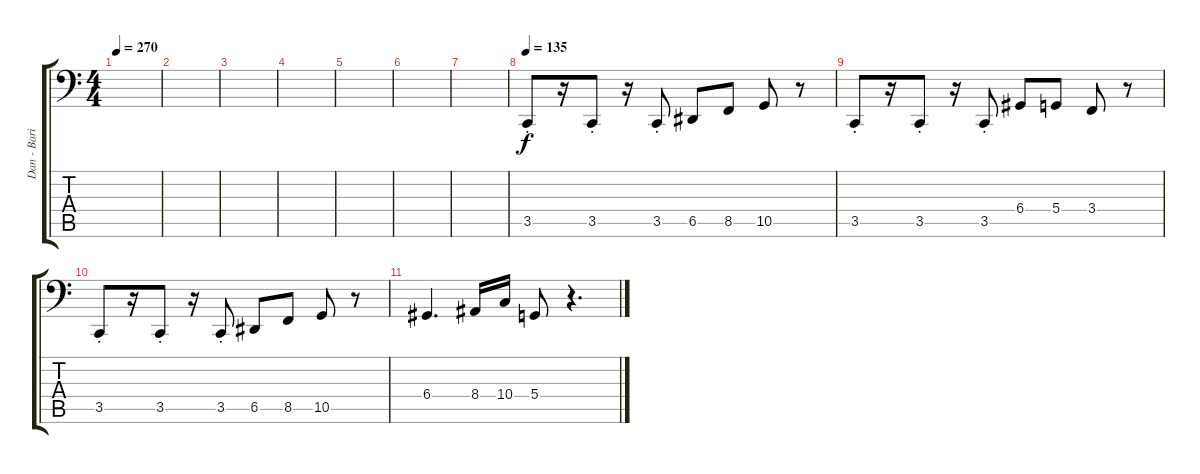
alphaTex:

\track ("Dan - Bari Sax" "Dan - Bari") {instrument baritonesax}
\staff {score tabs}
\tuning (E3 B2 G2 D2 A1 E1) {hide}
\ts (4 4)
\tempo 270
\clef f4
\ks c
|
|
|
|
|
|
|
\tempo 135
3.5{st}.8 r.16 3.5{st}.8 r.16 3.5{st}.8 6.5.8 8.5.8 10.5.8 r.8 |
3.5{st}.8 r.16 3.5{st}.8 r.16 3.5{st}.8 6.4.8 5.4.8 3.4.8 r.8 |
3.5{st}.8 r.16 3.5{st}.8 r.16 3.5{st}.8 6.5.8 8.5.8 10.5.8 r.8 |
6.4.4{d} 8.4.16 10.4.16 5.4.8 r.4{d}
